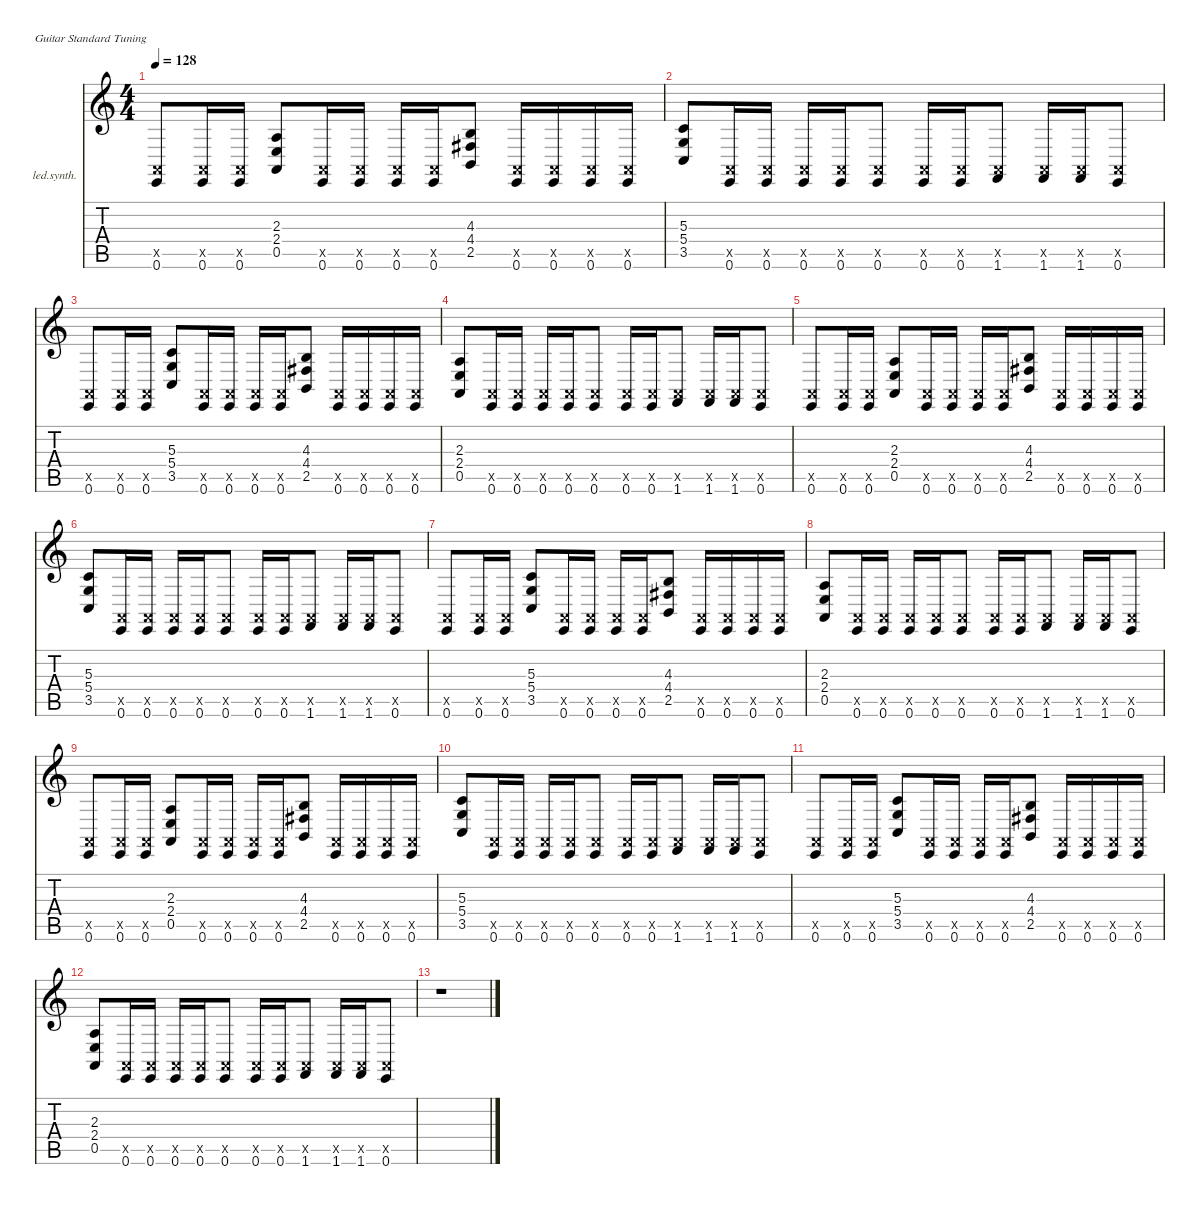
\defaultSystemsLayout 4
\hideDynamics
\bracketExtendMode nobrackets
\firstSystemTrackNameOrientation horizontal
\otherSystemsTrackNameOrientation horizontal
\track ("Rhythm Guitar 2" "led.synth.") {instrument lead1square}
\staff {score tabs}
\tuning (E4 B3 G3 D3 A2 E2)
\ts (4 4)
\tempo 128
\clef g2
\ks c
(0.5{x} 0.6).8{dy f} (0.5{x} 0.6).16 (0.5{x} 0.6).16 (2.3 2.4 0.5).8 (0.5{x} 0.6).16 (0.5{x} 0.6).16 (0.5{x} 0.6).16 (0.5{x} 0.6).16 (4.3 4.4{acc #} 2.5).8 (0.5{x} 0.6).16 (0.5{x} 0.6).16 (0.5{x} 0.6).16 (0.5{x} 0.6).16 |
(5.3 5.4 3.5).8 (0.5{x} 0.6).16 (0.5{x} 0.6).16 (0.5{x} 0.6).16 (0.5{x} 0.6).16 (0.5{x} 0.6).8 (0.5{x} 0.6).16 (0.5{x} 0.6).16 (0.5{x} 1.6).8 (0.5{x} 1.6).16 (0.5{x} 1.6).16 (0.5{x} 0.6).8 |
(0.5{x} 0.6).8 (0.5{x} 0.6).16 (0.5{x} 0.6).16 (5.3 5.4 3.5).8 (0.5{x} 0.6).16 (0.5{x} 0.6).16 (0.5{x} 0.6).16 (0.5{x} 0.6).16 (4.3 4.4{acc #} 2.5).8 (0.5{x} 0.6).16 (0.5{x} 0.6).16 (0.5{x} 0.6).16 (0.5{x} 0.6).16 |
(2.3 2.4 0.5).8 (0.5{x} 0.6).16 (0.5{x} 0.6).16 (0.5{x} 0.6).16 (0.5{x} 0.6).16 (0.5{x} 0.6).8 (0.5{x} 0.6).16 (0.5{x} 0.6).16 (0.5{x} 1.6).8 (0.5{x} 1.6).16 (0.5{x} 1.6).16 (0.5{x} 0.6).8 |
(0.5{x} 0.6).8 (0.5{x} 0.6).16 (0.5{x} 0.6).16 (2.3 2.4 0.5).8 (0.5{x} 0.6).16 (0.5{x} 0.6).16 (0.5{x} 0.6).16 (0.5{x} 0.6).16 (4.3 4.4{acc #} 2.5).8 (0.5{x} 0.6).16 (0.5{x} 0.6).16 (0.5{x} 0.6).16 (0.5{x} 0.6).16 |
(5.3 5.4 3.5).8 (0.5{x} 0.6).16 (0.5{x} 0.6).16 (0.5{x} 0.6).16 (0.5{x} 0.6).16 (0.5{x} 0.6).8 (0.5{x} 0.6).16 (0.5{x} 0.6).16 (0.5{x} 1.6).8 (0.5{x} 1.6).16 (0.5{x} 1.6).16 (0.5{x} 0.6).8 |
(0.5{x} 0.6).8 (0.5{x} 0.6).16 (0.5{x} 0.6).16 (5.3 5.4 3.5).8 (0.5{x} 0.6).16 (0.5{x} 0.6).16 (0.5{x} 0.6).16 (0.5{x} 0.6).16 (4.3 4.4{acc #} 2.5).8 (0.5{x} 0.6).16 (0.5{x} 0.6).16 (0.5{x} 0.6).16 (0.5{x} 0.6).16 |
(2.3 2.4 0.5).8 (0.5{x} 0.6).16 (0.5{x} 0.6).16 (0.5{x} 0.6).16 (0.5{x} 0.6).16 (0.5{x} 0.6).8 (0.5{x} 0.6).16 (0.5{x} 0.6).16 (0.5{x} 1.6).8 (0.5{x} 1.6).16 (0.5{x} 1.6).16 (0.5{x} 0.6).8 |
(0.5{x} 0.6).8 (0.5{x} 0.6).16 (0.5{x} 0.6).16 (2.3 2.4 0.5).8 (0.5{x} 0.6).16 (0.5{x} 0.6).16 (0.5{x} 0.6).16 (0.5{x} 0.6).16 (4.3 4.4{acc #} 2.5).8 (0.5{x} 0.6).16 (0.5{x} 0.6).16 (0.5{x} 0.6).16 (0.5{x} 0.6).16 |
(5.3 5.4 3.5).8 (0.5{x} 0.6).16 (0.5{x} 0.6).16 (0.5{x} 0.6).16 (0.5{x} 0.6).16 (0.5{x} 0.6).8 (0.5{x} 0.6).16 (0.5{x} 0.6).16 (0.5{x} 1.6).8 (0.5{x} 1.6).16 (0.5{x} 1.6).16 (0.5{x} 0.6).8 |
(0.5{x} 0.6).8 (0.5{x} 0.6).16 (0.5{x} 0.6).16 (5.3 5.4 3.5).8 (0.5{x} 0.6).16 (0.5{x} 0.6).16 (0.5{x} 0.6).16 (0.5{x} 0.6).16 (4.3 4.4{acc #} 2.5).8 (0.5{x} 0.6).16 (0.5{x} 0.6).16 (0.5{x} 0.6).16 (0.5{x} 0.6).16 |
(2.3 2.4 0.5).8 (0.5{x} 0.6).16 (0.5{x} 0.6).16 (0.5{x} 0.6).16 (0.5{x} 0.6).16 (0.5{x} 0.6).8 (0.5{x} 0.6).16 (0.5{x} 0.6).16 (0.5{x} 1.6).8 (0.5{x} 1.6).16 (0.5{x} 1.6).16 (0.5{x} 0.6).8 |
r.1
